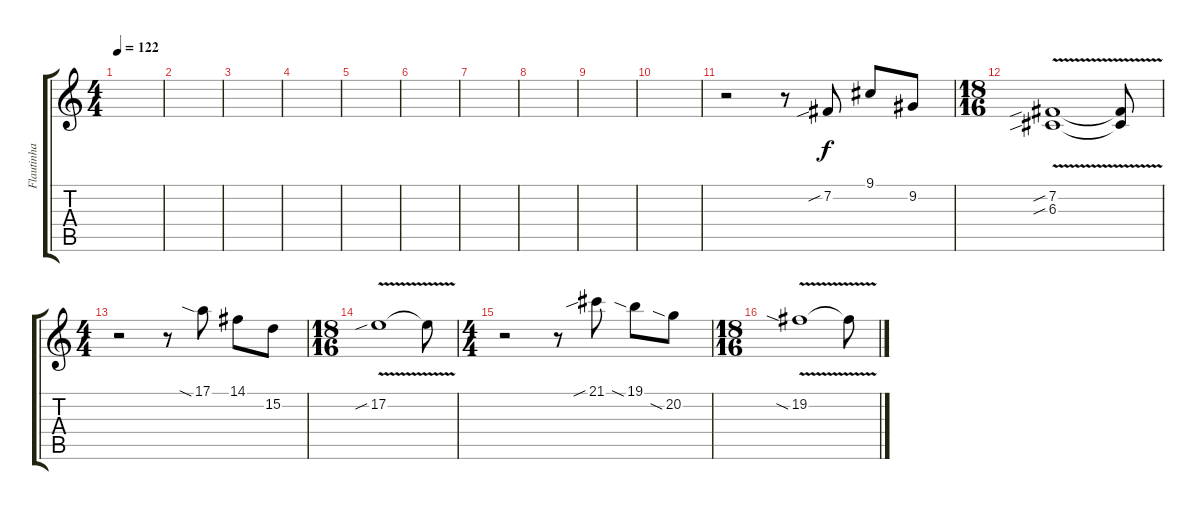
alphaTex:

\track ("Flautinha" "Flautinha") {instrument harmonica}
\staff {score tabs}
\tuning (E4 B3 G3 D3 A2 E2) {hide}
\ts (4 4)
\tempo 122
\clef g2
\ks c
|
|
|
|
|
|
|
|
|
|
r.2 r.8 7.2{sib}.8 9.1.8 9.2.8 |
\ts (18 16)
(7.2{v sib} 6.3{sib}).1 (7.2{t} 6.3{t}).8 |
\ts (4 4)
r.2 r.8 17.1{sia}.8 14.1.8 15.2.8 |
\ts (18 16)
17.2{v sib}.1 17.2{t}.8 |
\ts (4 4)
r.2 r.8 21.1{sib}.8 19.1{sia}.8 20.2{sia}.8 |
\ts (18 16)
19.2{v sia}.1 19.2{t}.8
